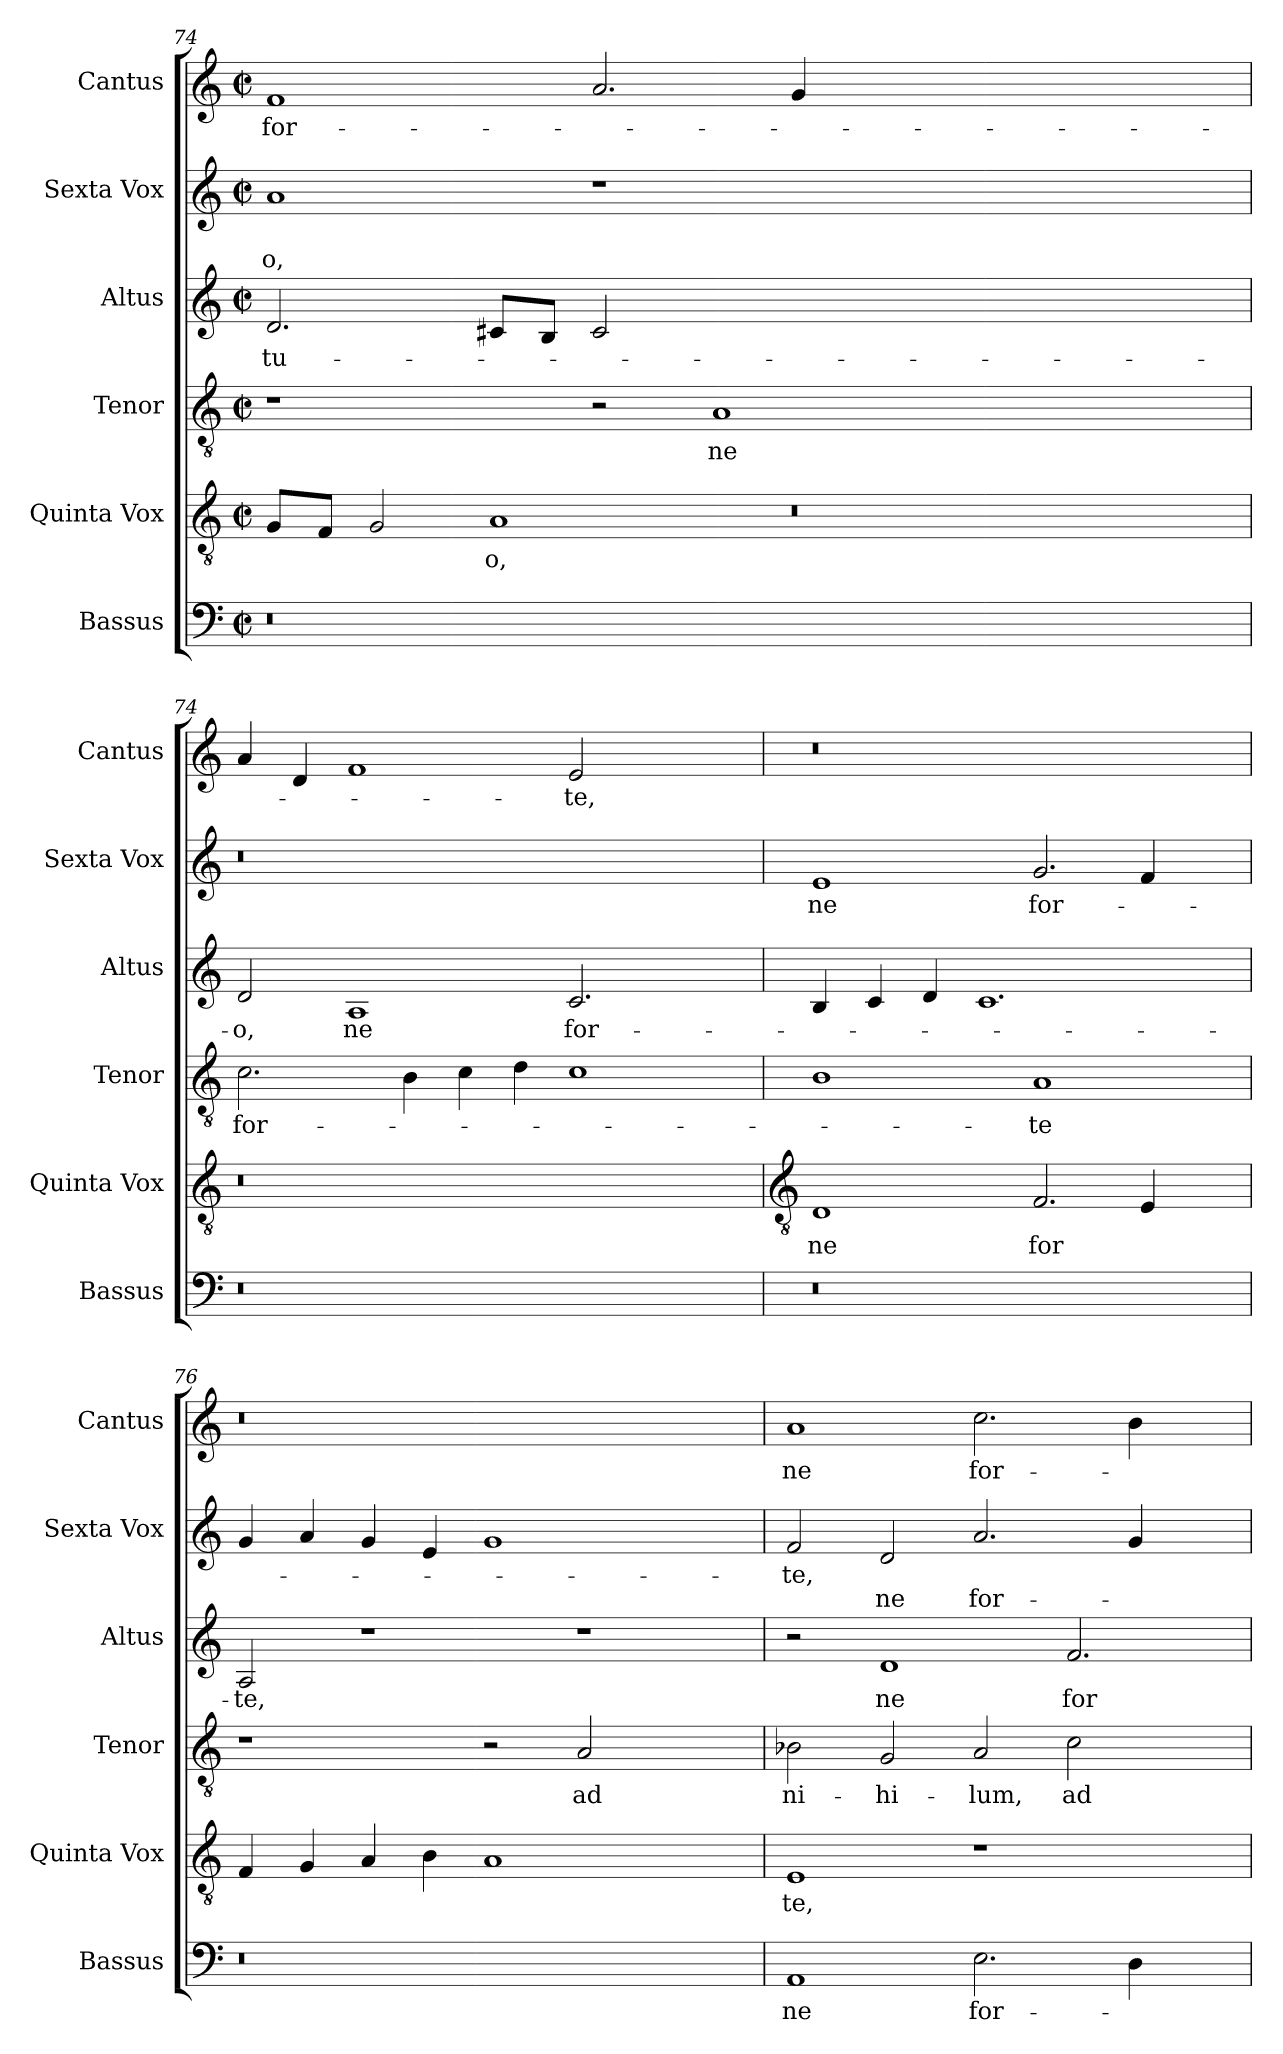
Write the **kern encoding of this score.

**kern	**text	**kern	**text	**kern	**text	**kern	**text	**kern	**text	**text	**kern	**text
*part6	*part6	*part5	*part5	*part4	*part4	*part3	*part3	*part2	*part2	*part2	*part1	*part1
*staff6	*staff6	*staff5	*staff5	*staff4	*staff4	*staff3	*staff3	*staff2	*staff2	*staff2	*staff1	*staff1
*I"Bassus	*	*I"Quinta Vox	*	*I"Tenor	*	*I"Altus	*	*I"Sexta Vox	*	*	*I"Cantus	*
*I'Bassus	*	*I'Quinta Vox	*	*I'Tenor	*	*I'Altus	*	*I'Sexta Vox	*	*	*I'Cantus	*
!!LO:LB:g=z
*clefF4	*	*clefGv2	*	*clefGv2	*	*clefG2	*	*clefG2	*	*	*clefG2	*
*k[]	*	*k[]	*	*k[]	*	*k[]	*	*k[]	*	*	*k[]	*
*C:	*	*C:	*	*C:	*	*C:	*	*C:	*	*	*C:	*
*M4/2	*	*M4/2	*	*M4/2	*	*M4/2	*	*M4/2	*	*	*M4/2	*
*met(c|)	*	*met(c|)	*	*met(c|)	*	*met(c|)	*	*met(c|)	*	*	*met(c|)	*
=74	=74	=74	=74	=74	=74	=74	=74	=74	=74	=74	=74	=74
!	!	!	!	!	!	!	!LO:LY:b	!	!	!LO:LY:b	!	!LO:LY:b
0r	.	8GL	.	1r	.	2.d	tu-	1a	.	-o,	1f	for-
.	.	8FJ	.	.	.	.	.	.	.	.	.	.
.	.	2G	.	.	.	.	.	.	.	.	.	.
!	!	!	!LO:LY:b	!	!	!	!	!	!	!	!	!
.	.	1A	-o,	.	.	8c#XL	.	.	.	.	.	.
.	.	.	.	.	.	8BJ	.	.	.	.	.	.
.	.	.	.	2r	.	2c#	.	1r	.	.	2.a	.
!	!	!	!	!	!LO:LY:b	!	!	!	!	!	!	!
.	.	.	.	1A	ne	0ryy	.	.	.	.	.	.
.	.	0r	.	.	.	.	.	.	.	.	4g	.
1..ryy	.	.	.	.	.	.	.	1..ryy	.	.	1..ryy	.
.	.	.	.	1ryy	.	.	.	.	.	.	.	.
.	.	.	.	4ryy	.	4ryy	.	.	.	.	.	.
!!LO:LB:g=z
=74A	=74A	=74A	=74A	=74A	=74A	=74A	=74A	=74A	=74A	=74A	=74A	=74A
!	!	!	!	!	!LO:LY:b	!	!LO:LY:b	!	!	!	!	!
0r	.	0r	.	2.c	for-	2d	-o,	0r	.	.	4a	.
.	.	.	.	.	.	.	.	.	.	.	4d	.
!	!	!	!	!	!	!	!LO:LY:b	!	!	!	!	!
.	.	.	.	.	.	1A	ne	.	.	.	1f	.
.	.	.	.	4B	.	.	.	.	.	.	.	.
.	.	.	.	4c	.	.	.	.	.	.	.	.
.	.	.	.	4d	.	.	.	.	.	.	.	.
!	!	!	!	!	!	!	!LO:LY:b	!	!	!	!	!LO:LY:b
.	.	.	.	1c	.	2.c	for-	.	.	.	2e	-te,
2ryy	.	2ryy	.	.	.	.	.	2ryy	.	.	2ryy	.
.	.	.	.	.	.	4ryy	.	.	.	.	.	.
!!LO:LB:g=z
=75A	=75A	=75A	=75A	=75A	=75A	=75A	=75A	=75A	=75A	=75A	=75A	=75A
*	*	*clefGv2	*	*	*	*	*	*	*	*	*	*
!	!	!	!LO:LY:b	!	!	!	!	!	!LO:LY:b	!	!	!
0r	.	1D	ne	1B	.	4B	.	1e	ne	.	0r	.
.	.	.	.	.	.	4c	.	.	.	.	.	.
.	.	.	.	.	.	4d	.	.	.	.	.	.
.	.	.	.	.	.	1.c	.	.	.	.	.	.
!	!	!	!LO:LY:b	!	!LO:LY:b	!	!	!	!LO:LY:b	!	!	!
.	.	2.F	for	1A	-te	.	.	2.g	for-	.	.	.
.	.	4E	.	.	.	.	.	4f	.	.	.	.
4ryy	.	4ryy	.	4ryy	.	.	.	4ryy	.	.	4ryy	.
=76A	=76A	=76A	=76A	=76A	=76A	=76A	=76A	=76A	=76A	=76A	=76A	=76A
!	!	!	!	!	!	!	!LO:LY:b	!	!	!	!	!
0r	.	4F	.	1r	.	2A	-te,	4g	.	.	0r	.
.	.	4G	.	.	.	.	.	4a	.	.	.	.
.	.	4A	.	.	.	1r	.	4g	.	.	.	.
.	.	4B	.	.	.	.	.	4e	.	.	.	.
.	.	1A	.	2r	.	.	.	1g	.	.	.	.
!	!	!	!	!	!LO:LY:b	!	!	!	!	!	!	!
.	.	.	.	2A	ad	1r	.	.	.	.	.	.
2ryy	.	2ryy	.	2ryy	.	.	.	2ryy	.	.	2ryy	.
=77A	=77A	=77A	=77A	=77A	=77A	=77A	=77A	=77A	=77A	=77A	=77A	=77A
!	!LO:LY:b	!	!LO:LY:b	!	!LO:LY:b	!	!	!	!LO:LY:b	!	!	!LO:LY:b
1AA	ne	1E	te,	2B-X	ni-	2r	.	2f	-te,	.	1a	ne
!	!	!	!	!	!LO:LY:b	!	!LO:LY:b	!	!	!LO:LY:b	!	!
.	.	.	.	2G	-hi-	1d	ne	2d	.	ne	.	.
!	!LO:LY:b	!	!	!	!LO:LY:b	!	!	!	!	!LO:LY:b	!	!LO:LY:b
2.E	for-	1r	.	2A	-lum,	.	.	2.a	.	for-	2.cc	for-
!	!	!	!	!	!LO:LY:b	!	!LO:LY:b	!	!	!	!	!
.	.	.	.	2c	ad	2.f	for-	.	.	.	.	.
4D	.	.	.	.	.	.	.	4g	.	.	4b	.
4ryy	.	4ryy	.	4ryy	.	.	.	4ryy	.	.	4ryy	.
=	=	=	=	=	=	=	=	=	=	=	=	=
*-	*-	*-	*-	*-	*-	*-	*-	*-	*-	*-	*-	*-
